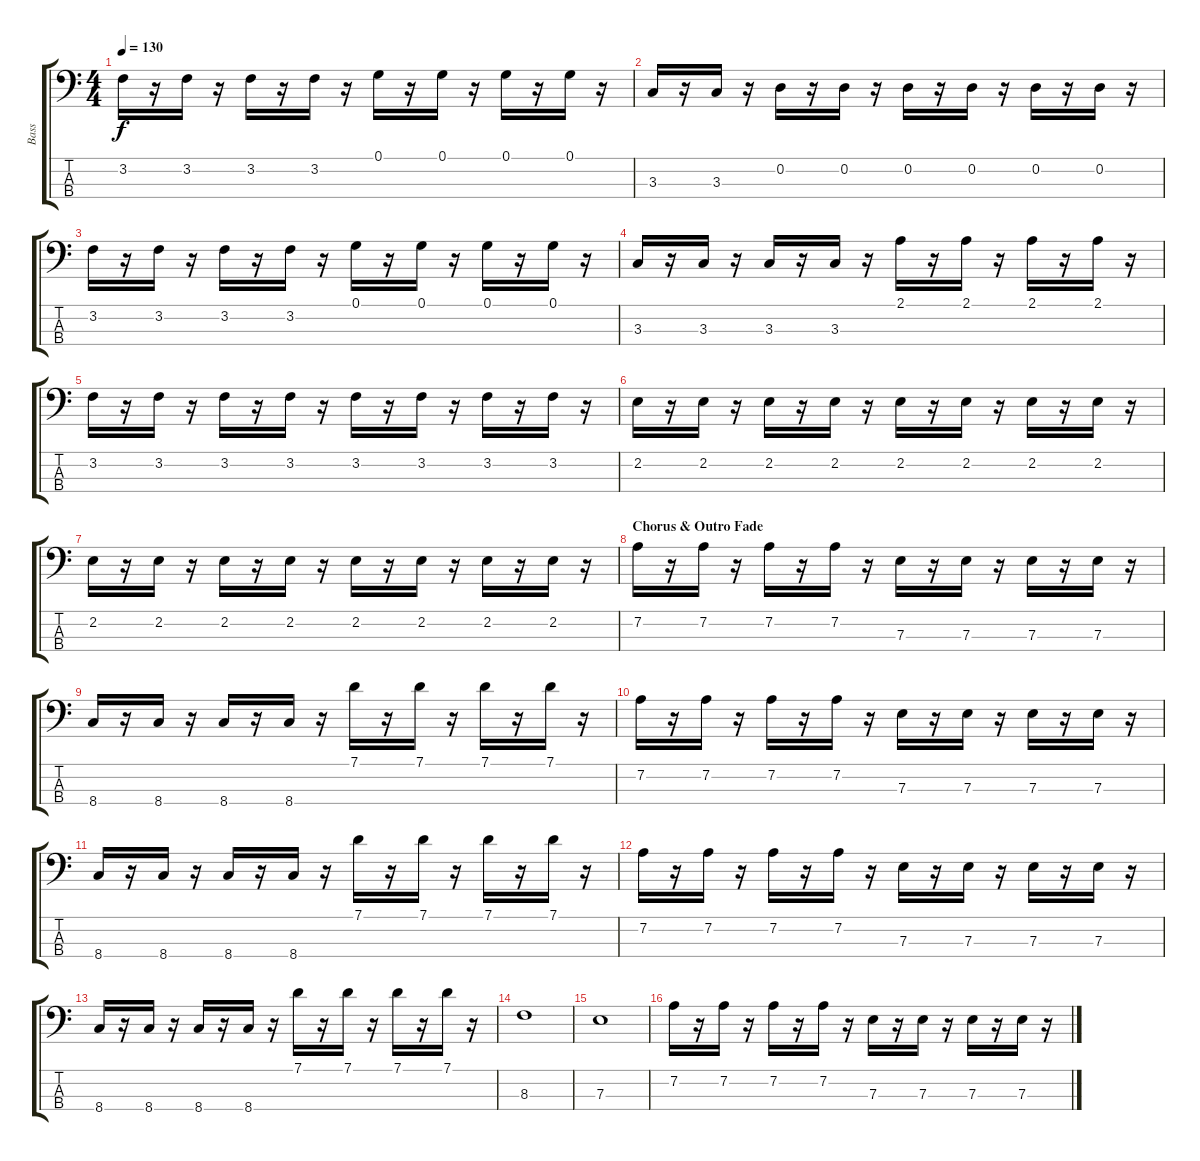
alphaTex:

\track ("Bass" "Bass") {instrument electricbasspick}
\staff {score tabs}
\tuning (G2 D2 A1 E1) {hide}
\ts (4 4)
\tempo 130
\clef f4
\ks c
3.2.16{dy f} r.16 3.2.16 r.16 3.2.16 r.16 3.2.16 r.16 0.1.16 r.16 0.1.16 r.16 0.1.16 r.16 0.1.16 r.16 |
3.3.16 r.16 3.3.16 r.16 0.2.16 r.16 0.2.16 r.16 0.2.16 r.16 0.2.16 r.16 0.2.16 r.16 0.2.16 r.16 |
3.2.16 r.16 3.2.16 r.16 3.2.16 r.16 3.2.16 r.16 0.1.16 r.16 0.1.16 r.16 0.1.16 r.16 0.1.16 r.16 |
3.3.16 r.16 3.3.16 r.16 3.3.16 r.16 3.3.16 r.16 2.1.16 r.16 2.1.16 r.16 2.1.16 r.16 2.1.16 r.16 |
3.2.16 r.16 3.2.16 r.16 3.2.16 r.16 3.2.16 r.16 3.2.16 r.16 3.2.16 r.16 3.2.16 r.16 3.2.16 r.16 |
2.2.16 r.16 2.2.16 r.16 2.2.16 r.16 2.2.16 r.16 2.2.16 r.16 2.2.16 r.16 2.2.16 r.16 2.2.16 r.16 |
2.2.16 r.16 2.2.16 r.16 2.2.16 r.16 2.2.16 r.16 2.2.16 r.16 2.2.16 r.16 2.2.16 r.16 2.2.16 r.16 |
\section ("" "Chorus & Outro Fade")
7.2.16 r.16 7.2.16 r.16 7.2.16 r.16 7.2.16 r.16 7.3.16 r.16 7.3.16 r.16 7.3.16 r.16 7.3.16 r.16 |
8.4.16 r.16 8.4.16 r.16 8.4.16 r.16 8.4.16 r.16 7.1.16 r.16 7.1.16 r.16 7.1.16 r.16 7.1.16 r.16 |
7.2.16 r.16 7.2.16 r.16 7.2.16 r.16 7.2.16 r.16 7.3.16 r.16 7.3.16 r.16 7.3.16 r.16 7.3.16 r.16 |
8.4.16 r.16 8.4.16 r.16 8.4.16 r.16 8.4.16 r.16 7.1.16 r.16 7.1.16 r.16 7.1.16 r.16 7.1.16 r.16 |
7.2.16 r.16 7.2.16 r.16 7.2.16 r.16 7.2.16 r.16 7.3.16 r.16 7.3.16 r.16 7.3.16 r.16 7.3.16 r.16 |
8.4.16 r.16 8.4.16 r.16 8.4.16 r.16 8.4.16 r.16 7.1.16 r.16 7.1.16 r.16 7.1.16 r.16 7.1.16 r.16 |
8.3.1 |
7.3.1 |
7.2.16 r.16 7.2.16 r.16 7.2.16 r.16 7.2.16 r.16 7.3.16 r.16 7.3.16 r.16 7.3.16 r.16 7.3.16 r.16
